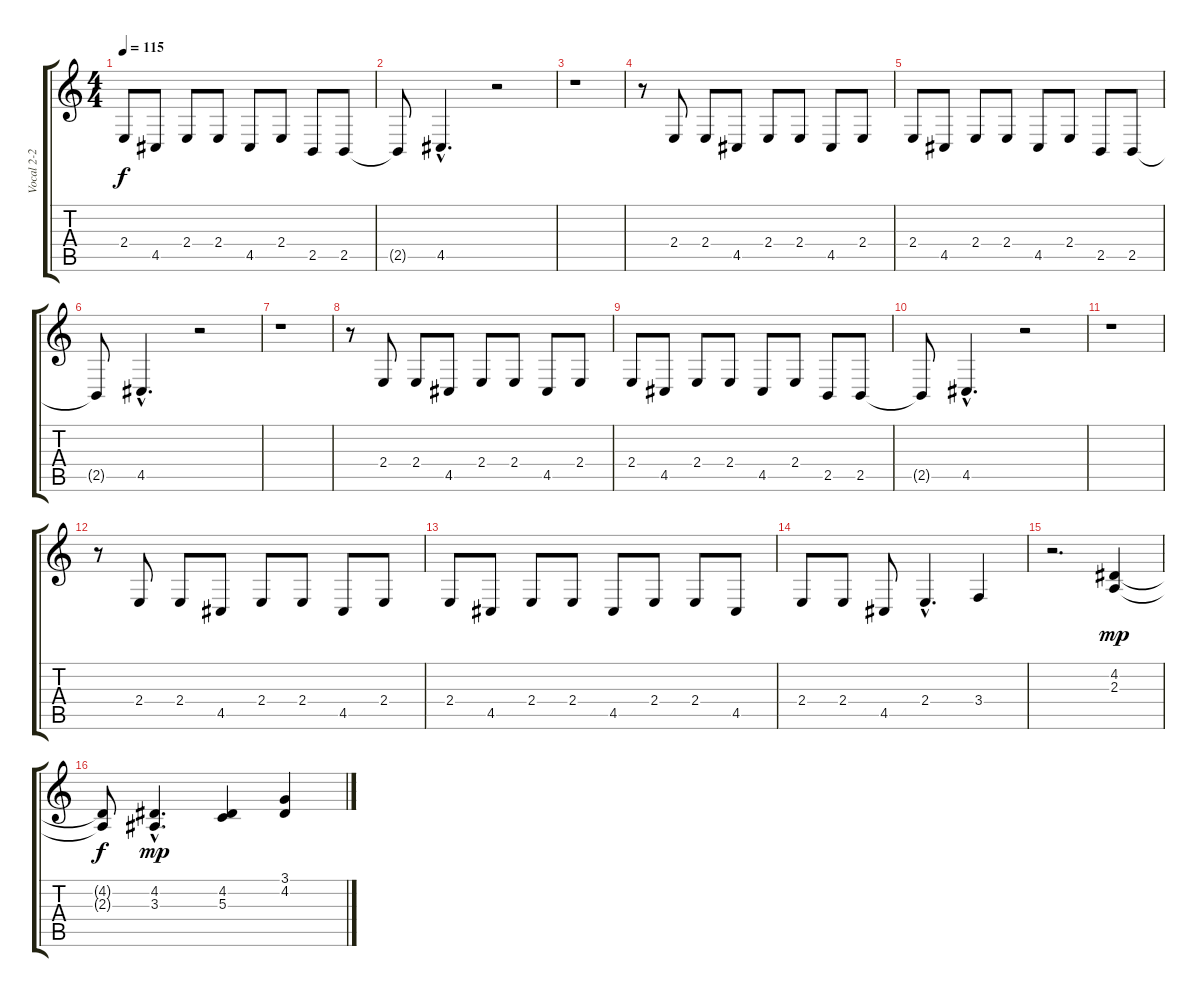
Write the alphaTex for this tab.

\track ("Vocal 2-2" "Vocal 2-2") {instrument lead2sawtooth}
\staff {score tabs}
\tuning (E4 B3 G3 D3 A2 E2) {hide}
\ts (4 4)
\tempo 115
\clef g2
\ks c
2.4.8{dy f} 4.5.8 2.4.8 2.4.8 4.5.8 2.4.8 2.5.8 2.5.8 |
2.5{t}.8 4.5{hac}.4{d} r.2 |
r.1 |
r.8 2.4.8 2.4.8 4.5.8 2.4.8 2.4.8 4.5.8 2.4.8 |
2.4.8 4.5.8 2.4.8 2.4.8 4.5.8 2.4.8 2.5.8 2.5.8 |
2.5{t}.8 4.5{hac}.4{d} r.2 |
r.1 |
r.8 2.4.8 2.4.8 4.5.8 2.4.8 2.4.8 4.5.8 2.4.8 |
2.4.8 4.5.8 2.4.8 2.4.8 4.5.8 2.4.8 2.5.8 2.5.8 |
2.5{t}.8 4.5{hac}.4{d} r.2 |
r.1 |
r.8 2.4.8 2.4.8 4.5.8 2.4.8 2.4.8 4.5.8 2.4.8 |
2.4.8 4.5.8 2.4.8 2.4.8 4.5.8 2.4.8 2.4.8 4.5.8 |
2.4.8 2.4.8 4.5.8 2.4{hac}.4{d} 3.4.4 |
r.2{d} (4.2 2.3).4{dy mp volume 12} |
(4.2{t} 2.3{t}).8{dy f} (4.2{hac} 3.3{hac}).4{d dy mp} (4.2 5.3).4 (3.1 4.2).4
